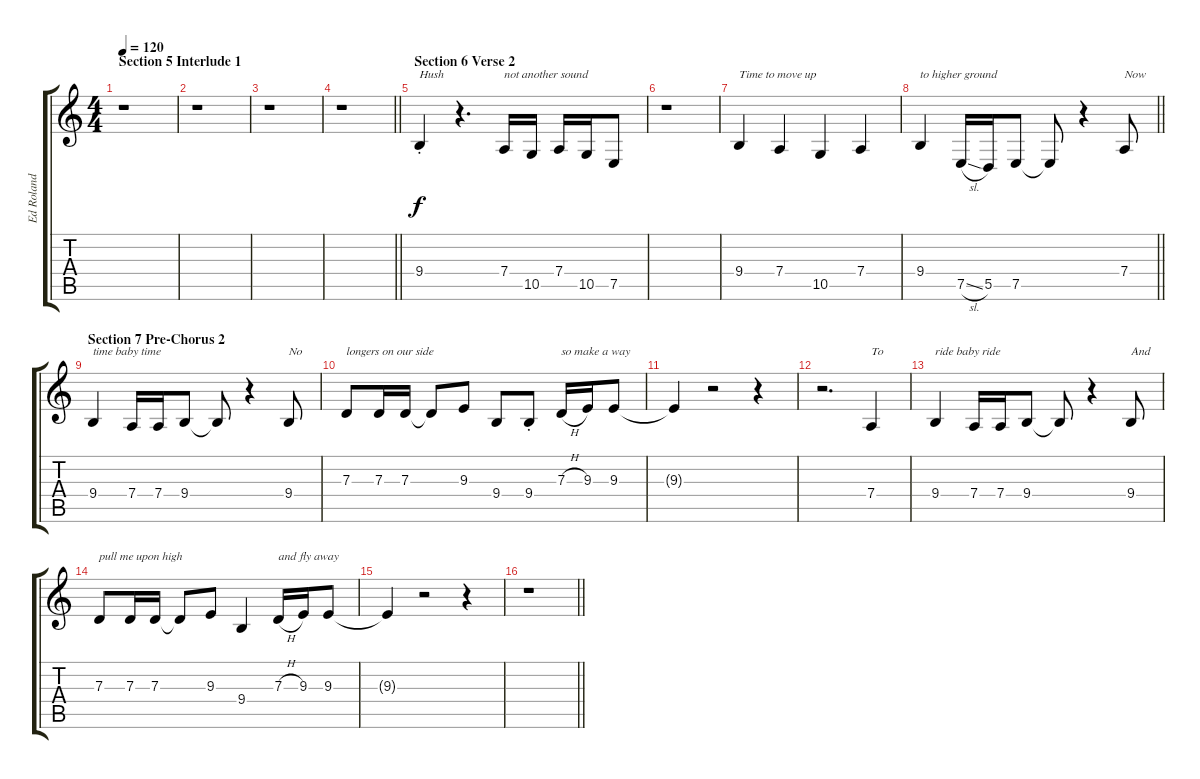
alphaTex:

\track ("Ed Roland" "Ed Roland") {instrument lead2sawtooth}
\staff {score tabs}
\tuning (E4 B3 G3 D3 A2 E2) {hide}
\ts (4 4)
\section ("" "Section 5 Interlude 1")
\tempo 120
\clef g2
\ks c
r.1{dy f} |
r.1 |
r.1 |
\barLineRight lightlight
r.1 |
\section ("" "Section 6 Verse 2")
9.4{st}.4{txt "Hush"} r.4{d} 7.4.16{txt "not another sound"} 10.5.16 7.4.16 10.5.16 7.5.8 |
r.1 |
9.4.4{txt "Time to move up"} 7.4.4 10.5.4 7.4.4 |
\barLineRight lightlight
9.4.4{txt "to higher ground"} 7.5{sl}.16 5.5.16 7.5.8 7.5{t}.8 r.4 7.4.8{txt "Now"} |
\section ("" "Section 7 Pre-Chorus 2")
9.4.4{txt "time baby time"} 7.4.16 7.4.16 9.4.8 9.4{t}.8 r.4 9.4.8{txt "No"} |
7.3.8{txt "longers on our side"} 7.3.16 7.3.16 7.3{t}.8 9.3.8 9.4.8 9.4{st}.8 7.3{h}.16{txt "so make a way"} 9.3.16 9.3.8 |
9.3{t}.4 r.2 r.4 |
r.2{d} 7.4.4{txt "To"} |
9.4.4{txt "ride baby ride"} 7.4.16 7.4.16 9.4.8 9.4{t}.8 r.4 9.4.8{txt "And"} |
7.3.8{txt "pull me upon high"} 7.3.16 7.3.16 7.3{t}.8 9.3.8 9.4.4 7.3{h}.16{txt "and fly away"} 9.3.16 9.3.8 |
9.3{t}.4 r.2 r.4 |
\barLineRight lightlight
r.1
